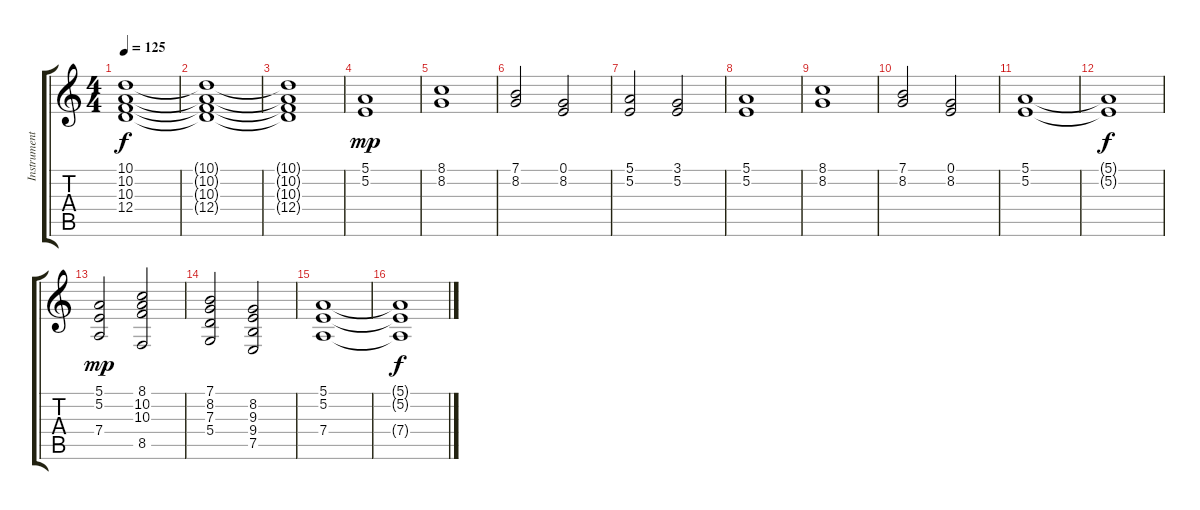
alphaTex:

\track ("Instrument 1" "Instrument") {instrument shamisen}
\staff {score tabs}
\tuning (E4 B3 G3 D3 A2 E2) {hide}
\ts (4 4)
\tempo 125
\clef g2
\ks c
(10.1{t} 10.2{t} 10.3{t} 12.4{t}).1{dy f} |
(10.1{t} 10.2{t} 10.3{t} 12.4{t}).1 |
(10.1{t} 10.2{t} 10.3{t} 12.4{t}).1 |
(5.1 5.2).1{dy mp} |
(8.1 8.2).1 |
(7.1 8.2).2 (0.1 8.2).2 |
(5.1 5.2).2 (3.1 5.2).2 |
(5.1 5.2).1 |
(8.1 8.2).1 |
(7.1 8.2).2 (0.1 8.2).2 |
(5.1 5.2).1 |
(5.1{t} 5.2{t}).1{dy f} |
(5.1 5.2 7.4).2{dy mp} (8.1 10.2 10.3 8.5).2 |
(7.1 8.2 7.3 5.4).2 (8.2 9.3 9.4 7.5).2 |
(5.1 5.2 7.4).1 |
(5.1{t} 5.2{t} 7.4{t}).1{dy f}
